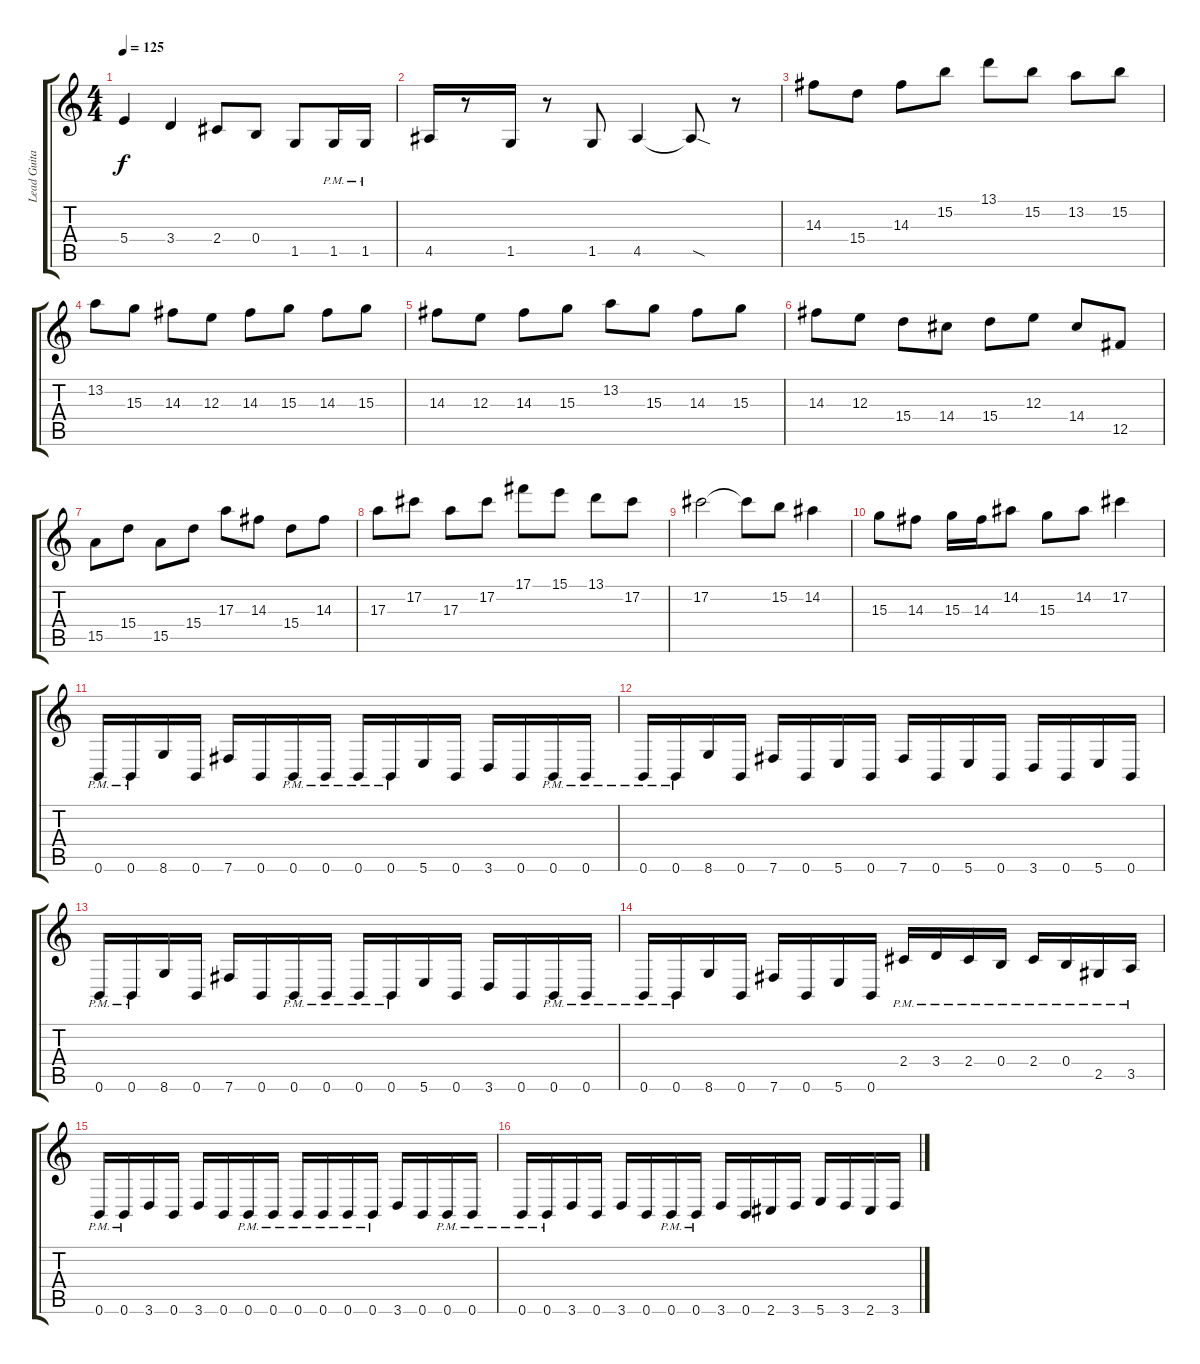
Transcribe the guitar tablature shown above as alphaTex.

\track ("Lead Guitar" "Lead Guita") {instrument distortionguitar}
\staff {score tabs}
\tuning (Db4 Ab3 E3 B2 Gb2 B1) {hide}
\ts (4 4)
\tempo 125
\clef g2
\ks c
5.4.4{dy f} 3.4.4 2.4.8 0.4.8 1.5.8 1.5{pm}.16 1.5{pm}.16 |
4.5.16 r.8 1.5.16 r.8 1.5.8 4.5.4 4.5{sod t}.8 r.8 |
14.3.8 15.4.8 14.3.8 15.2.8 13.1.8 15.2.8 13.2.8 15.2.8 |
13.2.8 15.3.8 14.3.8 12.3.8 14.3.8 15.3.8 14.3.8 15.3.8 |
14.3.8 12.3.8 14.3.8 15.3.8 13.2.8 15.3.8 14.3.8 15.3.8 |
14.3.8 12.3.8 15.4.8 14.4.8 15.4.8 12.3.8 14.4.8 12.5.8 |
15.5.8 15.4.8 15.5.8 15.4.8 17.3.8 14.3.8 15.4.8 14.3.8 |
17.3.8 17.2.8 17.3.8 17.2.8 17.1.8 15.1.8 13.1.8 17.2.8 |
17.2.2 17.2{t}.8 15.2.8 14.2.4 |
15.3.8 14.3.8 15.3.16 14.3.16 14.2.8 15.3.8 14.2.8 17.2.4 |
0.6{pm}.16 0.6{pm}.16 8.6.16 0.6.16 7.6.16 0.6.16 0.6{pm}.16 0.6{pm}.16 0.6{pm}.16 0.6{pm}.16 5.6.16 0.6.16 3.6.16 0.6.16 0.6{pm}.16 0.6{pm}.16 |
0.6{pm}.16 0.6{pm}.16 8.6.16 0.6.16 7.6.16 0.6.16 5.6.16 0.6.16 7.6.16 0.6.16 5.6.16 0.6.16 3.6.16 0.6.16 5.6.16 0.6.16 |
0.6{pm}.16 0.6{pm}.16 8.6.16 0.6.16 7.6.16 0.6.16 0.6{pm}.16 0.6{pm}.16 0.6{pm}.16 0.6{pm}.16 5.6.16 0.6.16 3.6.16 0.6.16 0.6{pm}.16 0.6{pm}.16 |
0.6{pm}.16 0.6{pm}.16 8.6.16 0.6.16 7.6.16 0.6.16 5.6.16 0.6.16 2.4{pm}.16 3.4{pm}.16 2.4{pm}.16 0.4{pm}.16 2.4{pm}.16 0.4{pm}.16 2.5{pm}.16 3.5{pm}.16 |
0.6{pm}.16 0.6{pm}.16 3.6.16 0.6.16 3.6.16 0.6.16 0.6{pm}.16 0.6{pm}.16 0.6{pm}.16 0.6{pm}.16 0.6{pm}.16 0.6{pm}.16 3.6.16 0.6.16 0.6{pm}.16 0.6{pm}.16 |
0.6{pm}.16 0.6{pm}.16 3.6.16 0.6.16 3.6.16 0.6.16 0.6{pm}.16 0.6{pm}.16 3.6.16 0.6.16 2.6.16 3.6.16 5.6.16 3.6.16 2.6.16 3.6.16
